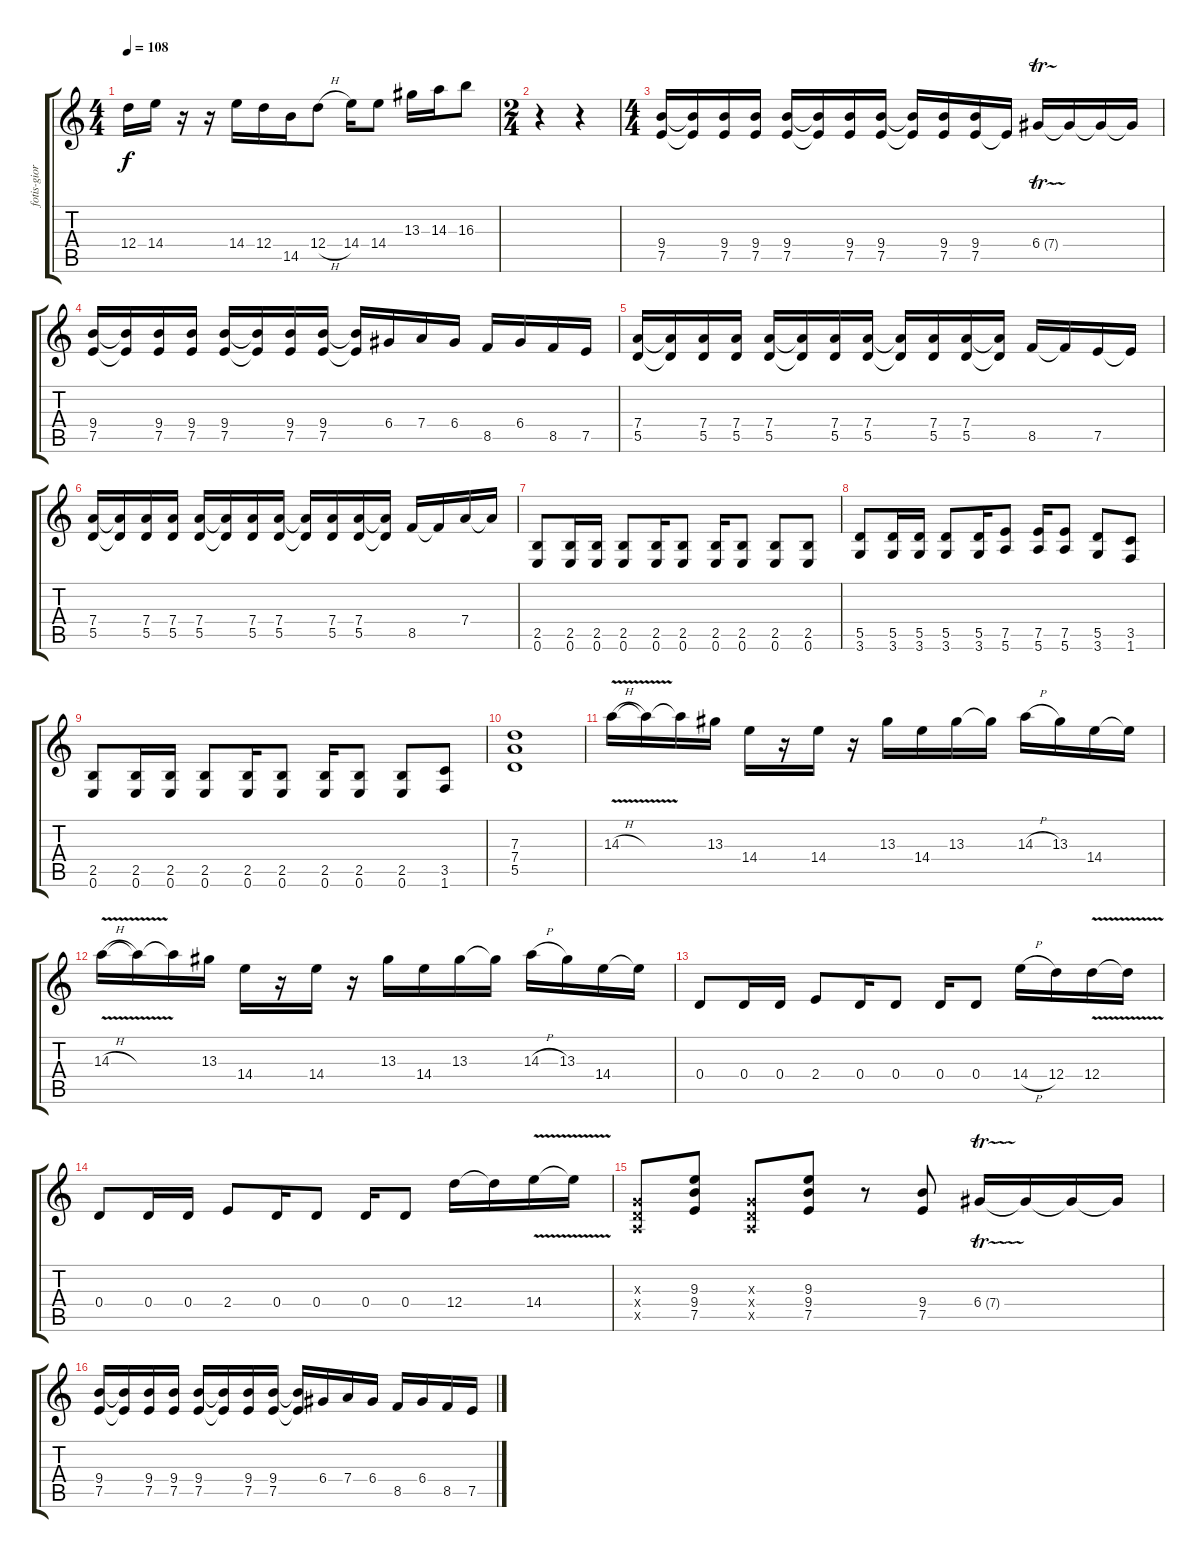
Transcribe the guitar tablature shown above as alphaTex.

\track ("fotis-giorgos" "fotis-gior") {instrument overdrivenguitar}
\staff {score tabs}
\tuning (E4 B3 G3 D3 A2 E2) {hide}
\ts (4 4)
\tempo 108
\clef g2
\ks c
12.4.16{dy f} 14.4.16 r.16 r.16 14.4.16 12.4.16 14.5.16 12.4{h}.8 14.4.16 14.4.8 13.3.16 14.3.16 16.3.8 |
\ts (2 4)
r.4 r.4 |
\ts (4 4)
(9.4 7.5).16 (9.4{t} 7.5{t}).16 (9.4 7.5).16 (9.4 7.5).16 (9.4 7.5).16 (9.4{t} 7.5{t}).16 (9.4 7.5).16 (9.4 7.5).16 (9.4{t} 7.5{t}).16 (9.4 7.5).16 (9.4 7.5).16 7.5{t}.16 6.4{tr (7 16)}.16 6.4{t}.16 6.4{t}.16 6.4{t}.16 |
(9.4 7.5).16 (9.4{t} 7.5{t}).16 (9.4 7.5).16 (9.4 7.5).16 (9.4 7.5).16 (9.4{t} 7.5{t}).16 (9.4 7.5).16 (9.4 7.5).16 (9.4{t} 7.5{t}).16 6.4.16 7.4.16 6.4.16 8.5.16 6.4.16 8.5.16 7.5.16 |
(7.4 5.5).16 (7.4{t} 5.5{t}).16 (7.4 5.5).16 (7.4 5.5).16 (7.4 5.5).16 (7.4{t} 5.5{t}).16 (7.4 5.5).16 (7.4 5.5).16 (7.4{t} 5.5{t}).16 (7.4 5.5).16 (7.4 5.5).16 (7.4{t} 5.5{t}).16 8.5.16 8.5{t}.16 7.5.16 7.5{t}.16 |
(7.4 5.5).16 (7.4{t} 5.5{t}).16 (7.4 5.5).16 (7.4 5.5).16 (7.4 5.5).16 (7.4{t} 5.5{t}).16 (7.4 5.5).16 (7.4 5.5).16 (7.4{t} 5.5{t}).16 (7.4 5.5).16 (7.4 5.5).16 (7.4{t} 5.5{t}).16 8.5.16 8.5{t}.16 7.4.16 7.4{t}.16 |
(2.5 0.6).8 (2.5 0.6).16 (2.5 0.6).16 (2.5 0.6).8 (2.5 0.6).16 (2.5 0.6).8 (2.5 0.6).16 (2.5 0.6).8 (2.5 0.6).8 (2.5 0.6).8 |
(5.5 3.6).8 (5.5 3.6).16 (5.5 3.6).16 (5.5 3.6).8 (5.5 3.6).16 (7.5 5.6).8 (7.5 5.6).16 (7.5 5.6).8 (5.5 3.6).8 (3.5 1.6).8 |
(2.5 0.6).8 (2.5 0.6).16 (2.5 0.6).16 (2.5 0.6).8 (2.5 0.6).16 (2.5 0.6).8 (2.5 0.6).16 (2.5 0.6).8 (2.5 0.6).8 (3.5 1.6).8 |
(7.3 7.4 5.5).1 |
14.3{v h}.16 14.3{t}.16 14.3{t}.16 13.3.16 14.4.16 r.16 14.4.16 r.16 13.3.16 14.4.16 13.3.16 13.3{t}.16 14.3{h}.16 13.3.16 14.4.16 14.4{t}.16 |
14.3{v h}.16 14.3{t}.16 14.3{t}.16 13.3.16 14.4.16 r.16 14.4.16 r.16 13.3.16 14.4.16 13.3.16 13.3{t}.16 14.3{h}.16 13.3.16 14.4.16 14.4{t}.16 |
0.4.8 0.4.16 0.4.16 2.4.8 0.4.16 0.4.8 0.4.16 0.4.8 14.4{h}.16 12.4.16 12.4{v}.16 12.4{t}.16 |
0.4.8 0.4.16 0.4.16 2.4.8 0.4.16 0.4.8 0.4.16 0.4.8 12.4.16 12.4{t}.16 14.4{v}.16 14.4{t}.16 |
(0.3{x} 0.4{x} 0.5{x}).8 (9.3 9.4 7.5).8 (0.3{x} 0.4{x} 0.5{x}).8 (9.3 9.4 7.5).8 r.8 (9.4 7.5).8 6.4{tr (7 16)}.16 6.4{t}.16 6.4{t}.16 6.4{t}.16 |
(9.4 7.5).16 (9.4{t} 7.5{t}).16 (9.4 7.5).16 (9.4 7.5).16 (9.4 7.5).16 (9.4{t} 7.5{t}).16 (9.4 7.5).16 (9.4 7.5).16 (9.4{t} 7.5{t}).16 6.4.16 7.4.16 6.4.16 8.5.16 6.4.16 8.5.16 7.5.16
